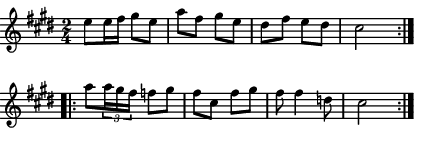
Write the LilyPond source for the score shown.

\version "2.12.1"

\paper
{
  make-footer=##f
  make-header=##f

  left-margin = 0\cm
  top-margin = 0\cm
  bottom-margin = 0\cm

  indent = 0\cm
  between-system-padding = 1\mm

  paper-width = 7.5\cm
  line-width = 7\cm
  paper-height = 3.1\cm
}

{
#(set-global-staff-size 12)
  \key e \major
	\time 2/4
	\relative c''{
  \repeat volta 2 {e8 e16 fis gis8 e a fis gis e dis fis e dis cis2}
  \repeat volta 2 {a'8 \times 2/3{a16 gis fis} f8 gis fis cis fis gis fis8 fis4 d8 cis2}
	}
}

